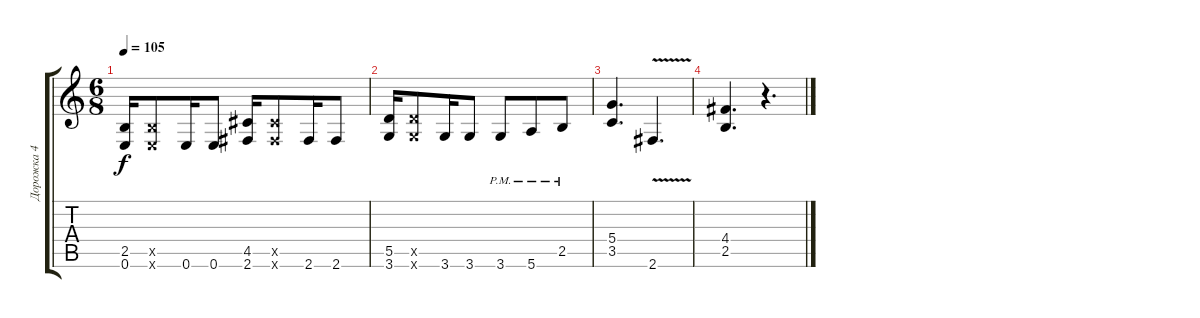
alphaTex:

\track ("Дорожка 4" "Дорожка 4") {instrument overdrivenguitar}
\staff {score tabs}
\tuning (E4 B3 G3 D3 A2 E2) {hide}
\ts (6 8)
\tempo 105
\clef g2
\ks c
(2.5 0.6).16{dy f} (2.5{x} 0.6{x}).8 0.6.16 0.6.8 (4.5 2.6).16 (4.5{x} 2.6{x}).8 2.6.16 2.6.8 |
(5.5 3.6).16 (5.5{x} 3.6{x}).8 3.6.16 3.6.8 3.6{pm}.8 5.6{pm}.8 2.5{pm}.8 |
(5.4 3.5).4{d} 2.6{v}.4{d} |
(4.4 2.5).4{d} r.4{d}
